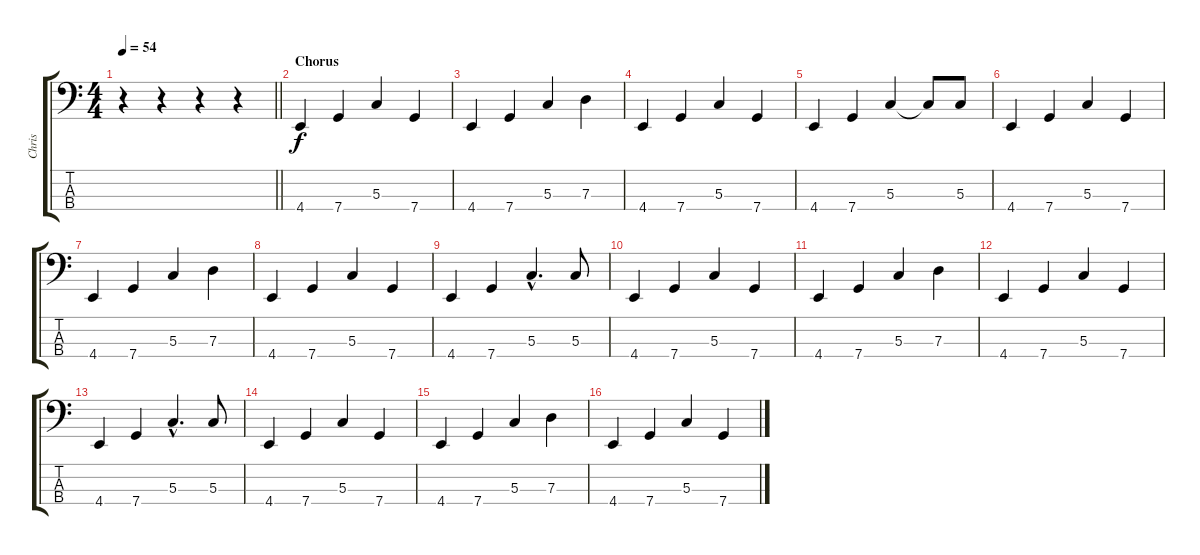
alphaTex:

\track ("Chris" "Chris") {instrument electricbassfinger}
\staff {score tabs}
\tuning (F2 C2 G1 C1) {hide}
\ts (4 4)
\tempo 54
\clef f4
\barLineRight lightlight
\ks c
r.4{dy f} r.4 r.4 r.4 |
\section ("" "Chorus")
4.4.4 7.4.4 5.3.4 7.4.4 |
4.4.4 7.4.4 5.3.4 7.3.4 |
4.4.4 7.4.4 5.3.4 7.4.4 |
4.4.4 7.4.4 5.3.4 5.3{t}.8 5.3.8 |
4.4.4 7.4.4 5.3.4 7.4.4 |
4.4.4 7.4.4 5.3.4 7.3.4 |
4.4.4 7.4.4 5.3.4 7.4.4 |
4.4.4 7.4.4 5.3{hac}.4{d} 5.3.8 |
4.4.4 7.4.4 5.3.4 7.4.4 |
4.4.4 7.4.4 5.3.4 7.3.4 |
4.4.4 7.4.4 5.3.4 7.4.4 |
4.4.4 7.4.4 5.3{hac}.4{d} 5.3.8 |
4.4.4 7.4.4 5.3.4 7.4.4 |
4.4.4 7.4.4 5.3.4 7.3.4 |
4.4.4 7.4.4 5.3.4 7.4.4
